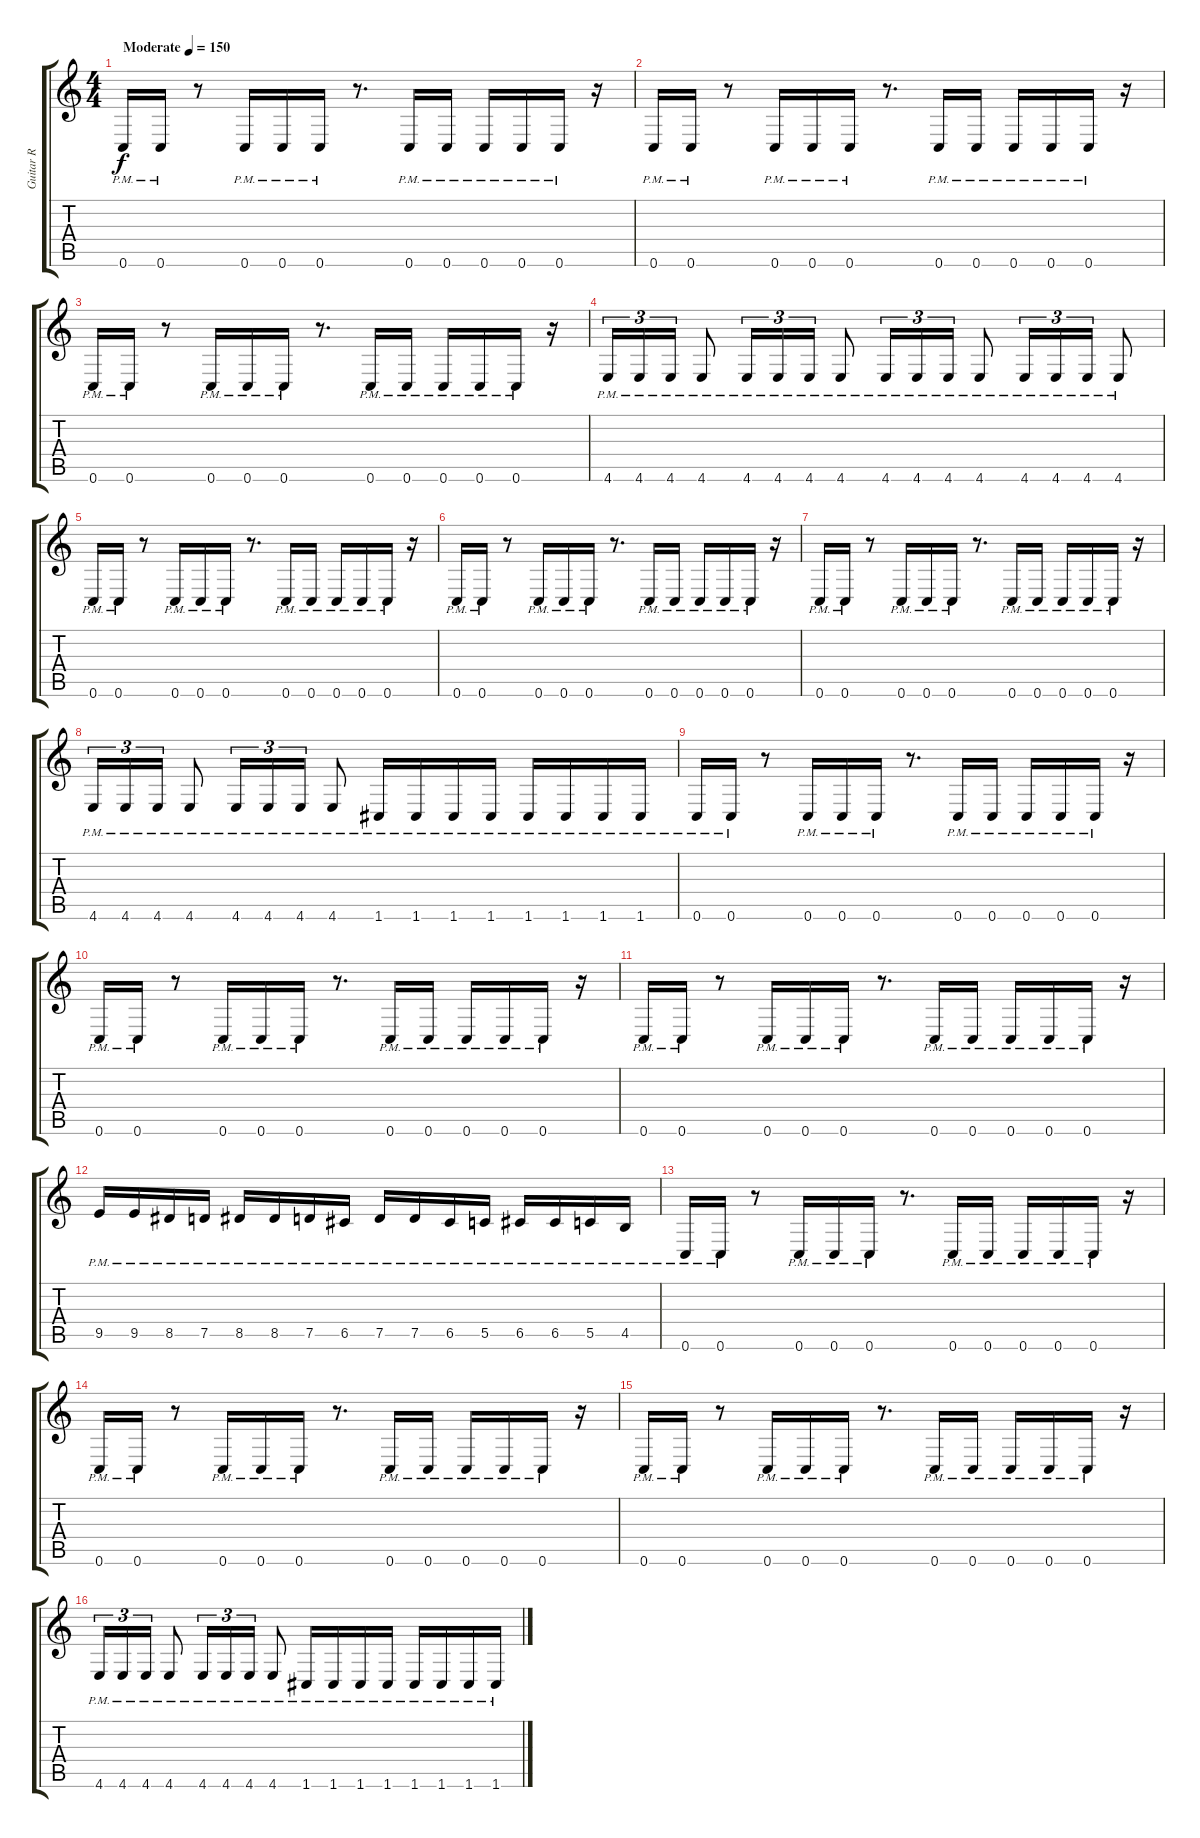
\track ("Guitar R" "Guitar R") {instrument overdrivenguitar}
\staff {score tabs}
\tuning (D4 A3 F3 C3 G2 C2) {hide}
\ts (4 4)
\tempo (150 "Moderate")
\clef g2
\ks c
0.6{pm}.16{dy f instrument overdrivenguitar} 0.6{pm}.16 r.8 0.6{pm}.16 0.6{pm}.16 0.6{pm}.16 r.8{d} 0.6{pm}.16 0.6{pm}.16 0.6{pm}.16 0.6{pm}.16 0.6{pm}.16 r.16 |
0.6{pm}.16 0.6{pm}.16 r.8 0.6{pm}.16 0.6{pm}.16 0.6{pm}.16 r.8{d} 0.6{pm}.16 0.6{pm}.16 0.6{pm}.16 0.6{pm}.16 0.6{pm}.16 r.16 |
0.6{pm}.16 0.6{pm}.16 r.8 0.6{pm}.16 0.6{pm}.16 0.6{pm}.16 r.8{d} 0.6{pm}.16 0.6{pm}.16 0.6{pm}.16 0.6{pm}.16 0.6{pm}.16 r.16 |
4.6{pm}.16{tu (3 2)} 4.6{pm}.16{tu (3 2)} 4.6{pm}.16{tu (3 2)} 4.6{pm}.8 4.6{pm}.16{tu (3 2)} 4.6{pm}.16{tu (3 2)} 4.6{pm}.16{tu (3 2)} 4.6{pm}.8 4.6{pm}.16{tu (3 2)} 4.6{pm}.16{tu (3 2)} 4.6{pm}.16{tu (3 2)} 4.6{pm}.8 4.6{pm}.16{tu (3 2)} 4.6{pm}.16{tu (3 2)} 4.6{pm}.16{tu (3 2)} 4.6{pm}.8 |
0.6{pm}.16 0.6{pm}.16 r.8 0.6{pm}.16 0.6{pm}.16 0.6{pm}.16 r.8{d} 0.6{pm}.16 0.6{pm}.16 0.6{pm}.16 0.6{pm}.16 0.6{pm}.16 r.16 |
0.6{pm}.16 0.6{pm}.16 r.8 0.6{pm}.16 0.6{pm}.16 0.6{pm}.16 r.8{d} 0.6{pm}.16 0.6{pm}.16 0.6{pm}.16 0.6{pm}.16 0.6{pm}.16 r.16 |
0.6{pm}.16 0.6{pm}.16 r.8 0.6{pm}.16 0.6{pm}.16 0.6{pm}.16 r.8{d} 0.6{pm}.16 0.6{pm}.16 0.6{pm}.16 0.6{pm}.16 0.6{pm}.16 r.16 |
4.6{pm}.16{tu (3 2)} 4.6{pm}.16{tu (3 2)} 4.6{pm}.16{tu (3 2)} 4.6{pm}.8 4.6{pm}.16{tu (3 2)} 4.6{pm}.16{tu (3 2)} 4.6{pm}.16{tu (3 2)} 4.6{pm}.8 1.6{pm}.16 1.6{pm}.16 1.6{pm}.16 1.6{pm}.16 1.6{pm}.16 1.6{pm}.16 1.6{pm}.16 1.6{pm}.16 |
0.6{pm}.16 0.6{pm}.16 r.8 0.6{pm}.16 0.6{pm}.16 0.6{pm}.16 r.8{d} 0.6{pm}.16 0.6{pm}.16 0.6{pm}.16 0.6{pm}.16 0.6{pm}.16 r.16 |
0.6{pm}.16 0.6{pm}.16 r.8 0.6{pm}.16 0.6{pm}.16 0.6{pm}.16 r.8{d} 0.6{pm}.16 0.6{pm}.16 0.6{pm}.16 0.6{pm}.16 0.6{pm}.16 r.16 |
0.6{pm}.16 0.6{pm}.16 r.8 0.6{pm}.16 0.6{pm}.16 0.6{pm}.16 r.8{d} 0.6{pm}.16 0.6{pm}.16 0.6{pm}.16 0.6{pm}.16 0.6{pm}.16 r.16 |
9.5{pm}.16 9.5{pm}.16 8.5{pm}.16 7.5{pm}.16 8.5{pm}.16 8.5{pm}.16 7.5{pm}.16 6.5{pm}.16 7.5{pm}.16 7.5{pm}.16 6.5{pm}.16 5.5{pm}.16 6.5{pm}.16 6.5{pm}.16 5.5{pm}.16 4.5{pm}.16 |
0.6{pm}.16 0.6{pm}.16 r.8 0.6{pm}.16 0.6{pm}.16 0.6{pm}.16 r.8{d} 0.6{pm}.16 0.6{pm}.16 0.6{pm}.16 0.6{pm}.16 0.6{pm}.16 r.16 |
0.6{pm}.16 0.6{pm}.16 r.8 0.6{pm}.16 0.6{pm}.16 0.6{pm}.16 r.8{d} 0.6{pm}.16 0.6{pm}.16 0.6{pm}.16 0.6{pm}.16 0.6{pm}.16 r.16 |
0.6{pm}.16 0.6{pm}.16 r.8 0.6{pm}.16 0.6{pm}.16 0.6{pm}.16 r.8{d} 0.6{pm}.16 0.6{pm}.16 0.6{pm}.16 0.6{pm}.16 0.6{pm}.16 r.16 |
4.6{pm}.16{tu (3 2)} 4.6{pm}.16{tu (3 2)} 4.6{pm}.16{tu (3 2)} 4.6{pm}.8 4.6{pm}.16{tu (3 2)} 4.6{pm}.16{tu (3 2)} 4.6{pm}.16{tu (3 2)} 4.6{pm}.8 1.6{pm}.16 1.6{pm}.16 1.6{pm}.16 1.6{pm}.16 1.6{pm}.16 1.6{pm}.16 1.6{pm}.16 1.6{pm}.16
